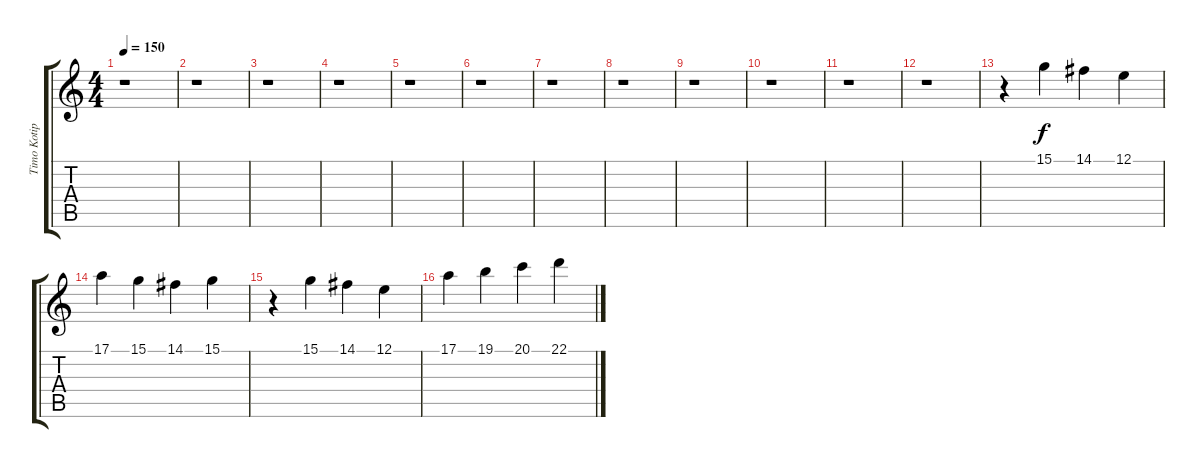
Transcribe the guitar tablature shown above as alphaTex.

\track ("Timo Kotipelto (Voice)" "Timo Kotip") {instrument cello}
\staff {score tabs}
\tuning (E4 B3 G3 D3 A2 E2) {hide}
\ts (4 4)
\tempo 150
\clef g2
\ks c
r.1{dy f instrument cello} |
r.1 |
r.1 |
r.1 |
r.1 |
r.1 |
r.1 |
r.1 |
r.1 |
r.1 |
r.1 |
r.1 |
r.4 15.1.4 14.1.4 12.1.4 |
17.1.4 15.1.4 14.1.4 15.1.4 |
r.4 15.1.4 14.1.4 12.1.4 |
17.1.4 19.1.4 20.1.4 22.1.4
